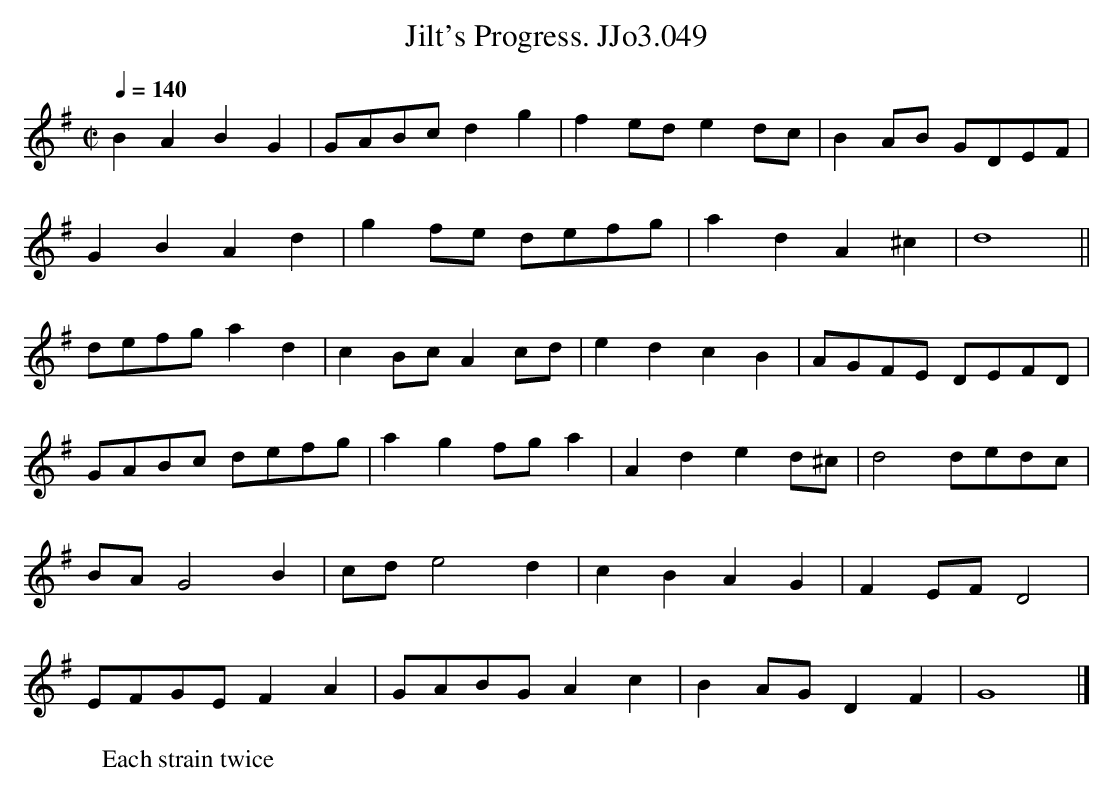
X:1
T:Jilt's Progress. JJo3.049
M:C|
L:1/8
Q:1/4=140
W:Each strain twice
K:G
B2A2B2G2|GABcd2g2|f2ede2dc|B2AB GDEF|
G2B2A2d2|g2fe defg|a2d2A2^c2|d8||
defga2d2|c2BcA2cd|e2d2c2B2|AGFE DEFD|
GABc defg|a2g2fga2|A2d2e2d^c|d4dedc|
BAG4B2|cde4d2|c2B2A2G2|F2EFD4|
EFGEF2A2|GABGA2c2|B2AGD2F2|G8|]
